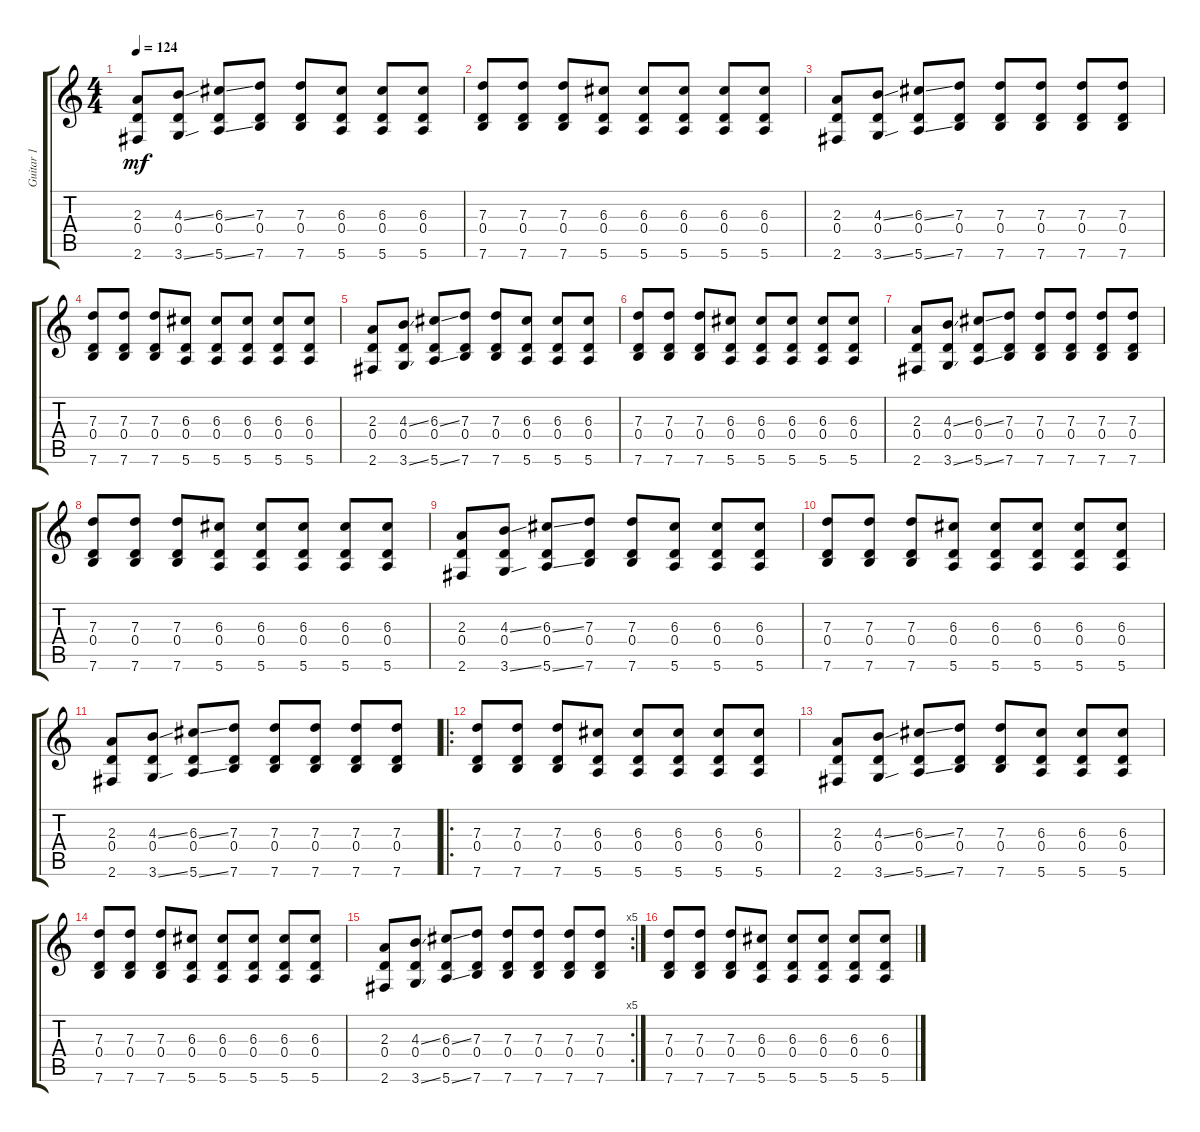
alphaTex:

\track ("Guitar 1" "Guitar 1") {instrument acousticguitarsteel}
\staff {score tabs}
\tuning (E4 B3 G3 D3 A2 E2) {hide}
\ts (4 4)
\tempo 124
\clef g2
\ks c
(2.3 0.4 2.6).8{dy mf} (4.3{ss} 0.4 3.6{ss}).8 (6.3{ss} 0.4 5.6{ss}).8 (7.3 0.4 7.6).8 (7.3 0.4 7.6).8 (6.3 0.4 5.6).8 (6.3 0.4 5.6).8 (6.3 0.4 5.6).8 |
(7.3 0.4 7.6).8 (7.3 0.4 7.6).8 (7.3 0.4 7.6).8 (6.3 0.4 5.6).8 (6.3 0.4 5.6).8 (6.3 0.4 5.6).8 (6.3 0.4 5.6).8 (6.3 0.4 5.6).8 |
(2.3 0.4 2.6).8 (4.3{ss} 0.4 3.6{ss}).8 (6.3{ss} 0.4 5.6{ss}).8 (7.3 0.4 7.6).8 (7.3 0.4 7.6).8 (7.3 0.4 7.6).8 (7.3 0.4 7.6).8 (7.3 0.4 7.6).8 |
(7.3 0.4 7.6).8 (7.3 0.4 7.6).8 (7.3 0.4 7.6).8 (6.3 0.4 5.6).8 (6.3 0.4 5.6).8 (6.3 0.4 5.6).8 (6.3 0.4 5.6).8 (6.3 0.4 5.6).8 |
(2.3 0.4 2.6).8 (4.3{ss} 0.4 3.6{ss}).8 (6.3{ss} 0.4 5.6{ss}).8 (7.3 0.4 7.6).8 (7.3 0.4 7.6).8 (6.3 0.4 5.6).8 (6.3 0.4 5.6).8 (6.3 0.4 5.6).8 |
(7.3 0.4 7.6).8 (7.3 0.4 7.6).8 (7.3 0.4 7.6).8 (6.3 0.4 5.6).8 (6.3 0.4 5.6).8 (6.3 0.4 5.6).8 (6.3 0.4 5.6).8 (6.3 0.4 5.6).8 |
(2.3 0.4 2.6).8 (4.3{ss} 0.4 3.6{ss}).8 (6.3{ss} 0.4 5.6{ss}).8 (7.3 0.4 7.6).8 (7.3 0.4 7.6).8 (7.3 0.4 7.6).8 (7.3 0.4 7.6).8 (7.3 0.4 7.6).8 |
(7.3 0.4 7.6).8 (7.3 0.4 7.6).8 (7.3 0.4 7.6).8 (6.3 0.4 5.6).8 (6.3 0.4 5.6).8 (6.3 0.4 5.6).8 (6.3 0.4 5.6).8 (6.3 0.4 5.6).8 |
(2.3 0.4 2.6).8 (4.3{ss} 0.4 3.6{ss}).8 (6.3{ss} 0.4 5.6{ss}).8 (7.3 0.4 7.6).8 (7.3 0.4 7.6).8 (6.3 0.4 5.6).8 (6.3 0.4 5.6).8 (6.3 0.4 5.6).8 |
(7.3 0.4 7.6).8 (7.3 0.4 7.6).8 (7.3 0.4 7.6).8 (6.3 0.4 5.6).8 (6.3 0.4 5.6).8 (6.3 0.4 5.6).8 (6.3 0.4 5.6).8 (6.3 0.4 5.6).8 |
(2.3 0.4 2.6).8 (4.3{ss} 0.4 3.6{ss}).8 (6.3{ss} 0.4 5.6{ss}).8 (7.3 0.4 7.6).8 (7.3 0.4 7.6).8 (7.3 0.4 7.6).8 (7.3 0.4 7.6).8 (7.3 0.4 7.6).8 |
\ro
(7.3 0.4 7.6).8 (7.3 0.4 7.6).8 (7.3 0.4 7.6).8 (6.3 0.4 5.6).8 (6.3 0.4 5.6).8 (6.3 0.4 5.6).8 (6.3 0.4 5.6).8 (6.3 0.4 5.6).8 |
(2.3 0.4 2.6).8 (4.3{ss} 0.4 3.6{ss}).8 (6.3{ss} 0.4 5.6{ss}).8 (7.3 0.4 7.6).8 (7.3 0.4 7.6).8 (6.3 0.4 5.6).8 (6.3 0.4 5.6).8 (6.3 0.4 5.6).8 |
(7.3 0.4 7.6).8 (7.3 0.4 7.6).8 (7.3 0.4 7.6).8 (6.3 0.4 5.6).8 (6.3 0.4 5.6).8 (6.3 0.4 5.6).8 (6.3 0.4 5.6).8 (6.3 0.4 5.6).8 |
\rc 5
(2.3 0.4 2.6).8 (4.3{ss} 0.4 3.6{ss}).8 (6.3{ss} 0.4 5.6{ss}).8 (7.3 0.4 7.6).8 (7.3 0.4 7.6).8 (7.3 0.4 7.6).8 (7.3 0.4 7.6).8 (7.3 0.4 7.6).8 |
(7.3 0.4 7.6).8 (7.3 0.4 7.6).8 (7.3 0.4 7.6).8 (6.3 0.4 5.6).8 (6.3 0.4 5.6).8 (6.3 0.4 5.6).8 (6.3 0.4 5.6).8 (6.3 0.4 5.6).8
